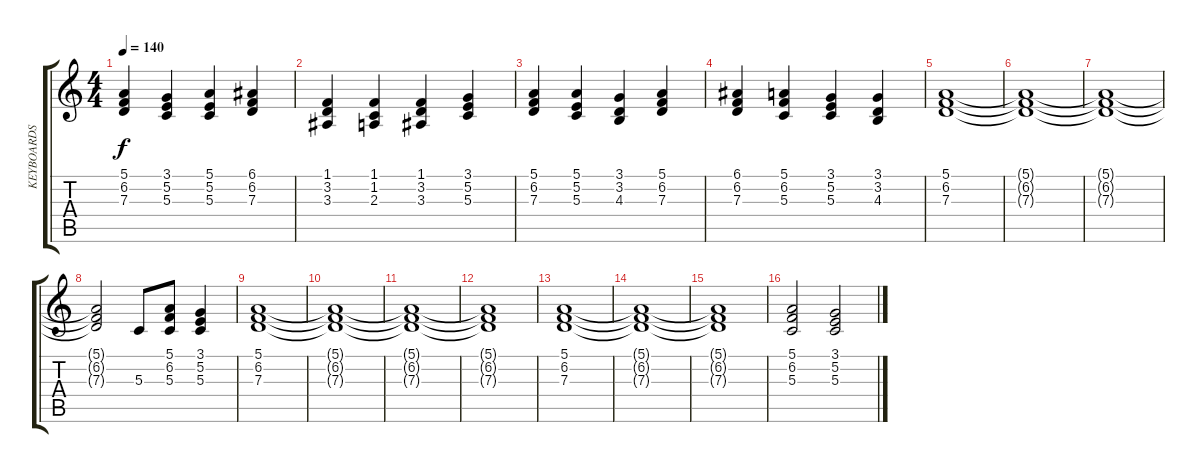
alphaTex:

\track ("KEYBOARDS 4" "KEYBOARDS ") {instrument pad4choir}
\staff {score tabs}
\tuning (E4 B3 G3 D3 A2 E2) {hide}
\ts (4 4)
\tempo 140
\clef g2
\ks c
(5.1 6.2 7.3).4{dy f} (3.1 5.2 5.3).4 (5.1 5.2 5.3).4 (6.1 6.2 7.3).4 |
(1.1 3.2 3.3).4 (1.1 1.2 2.3).4 (1.1 3.2 3.3).4 (3.1 5.2 5.3).4 |
(5.1 6.2 7.3).4 (5.1 5.2 5.3).4 (3.1 3.2 4.3).4 (5.1 6.2 7.3).4 |
(6.1 6.2 7.3).4 (5.1 6.2 5.3).4 (3.1 5.2 5.3).4 (3.1 3.2 4.3).4 |
(5.1 6.2 7.3).1 |
(5.1{t} 6.2{t} 7.3{t}).1 |
(5.1{t} 6.2{t} 7.3{t}).1 |
(5.1{t} 6.2{t} 7.3{t}).2 5.3.8 (5.1 6.2 5.3).8 (3.1 5.2 5.3).4 |
(5.1 6.2 7.3).1 |
(5.1{t} 6.2{t} 7.3{t}).1 |
(5.1{t} 6.2{t} 7.3{t}).1 |
(5.1{t} 6.2{t} 7.3{t}).1 |
(5.1 6.2 7.3).1 |
(5.1{t} 6.2{t} 7.3{t}).1 |
(5.1{t} 6.2{t} 7.3{t}).1 |
(5.1 6.2 5.3).2 (3.1 5.2 5.3).2
